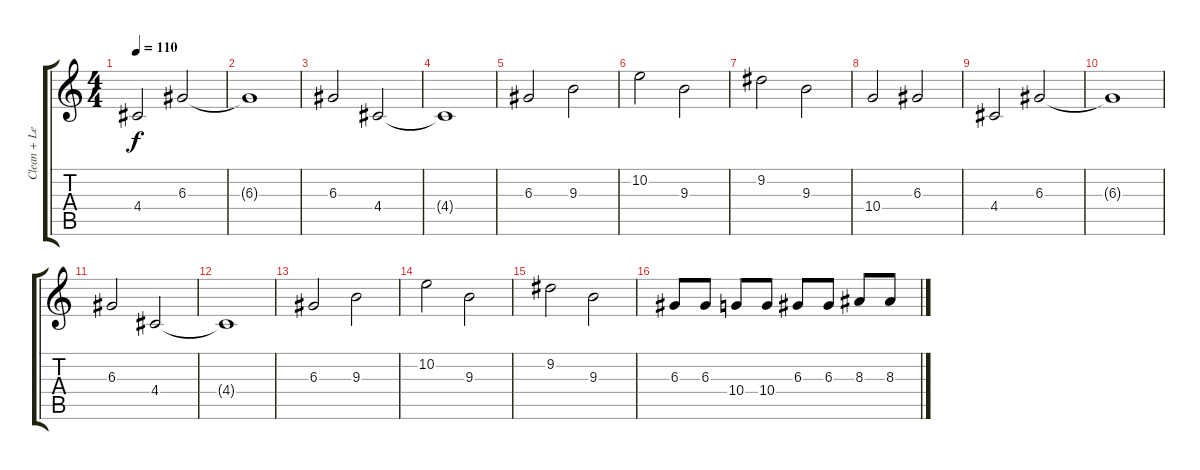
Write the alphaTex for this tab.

\track ("Clean + Lead" "Clean + Le") {instrument distortionguitar}
\staff {score tabs}
\tuning (B3 Gb3 D3 A2 E2 B1) {hide}
\ts (4 4)
\tempo 110
\clef g2
\ks c
4.4.2{dy f} 6.3.2 |
6.3{t}.1 |
6.3.2 4.4.2 |
4.4{t}.1 |
6.3.2 9.3.2 |
10.2.2 9.3.2 |
9.2.2 9.3.2 |
10.4.2 6.3.2 |
4.4.2 6.3.2 |
6.3{t}.1 |
6.3.2 4.4.2 |
4.4{t}.1 |
6.3.2 9.3.2 |
10.2.2 9.3.2 |
9.2.2 9.3.2 |
6.3.8 6.3.8 10.4.8 10.4.8 6.3.8 6.3.8 8.3.8 8.3.8
